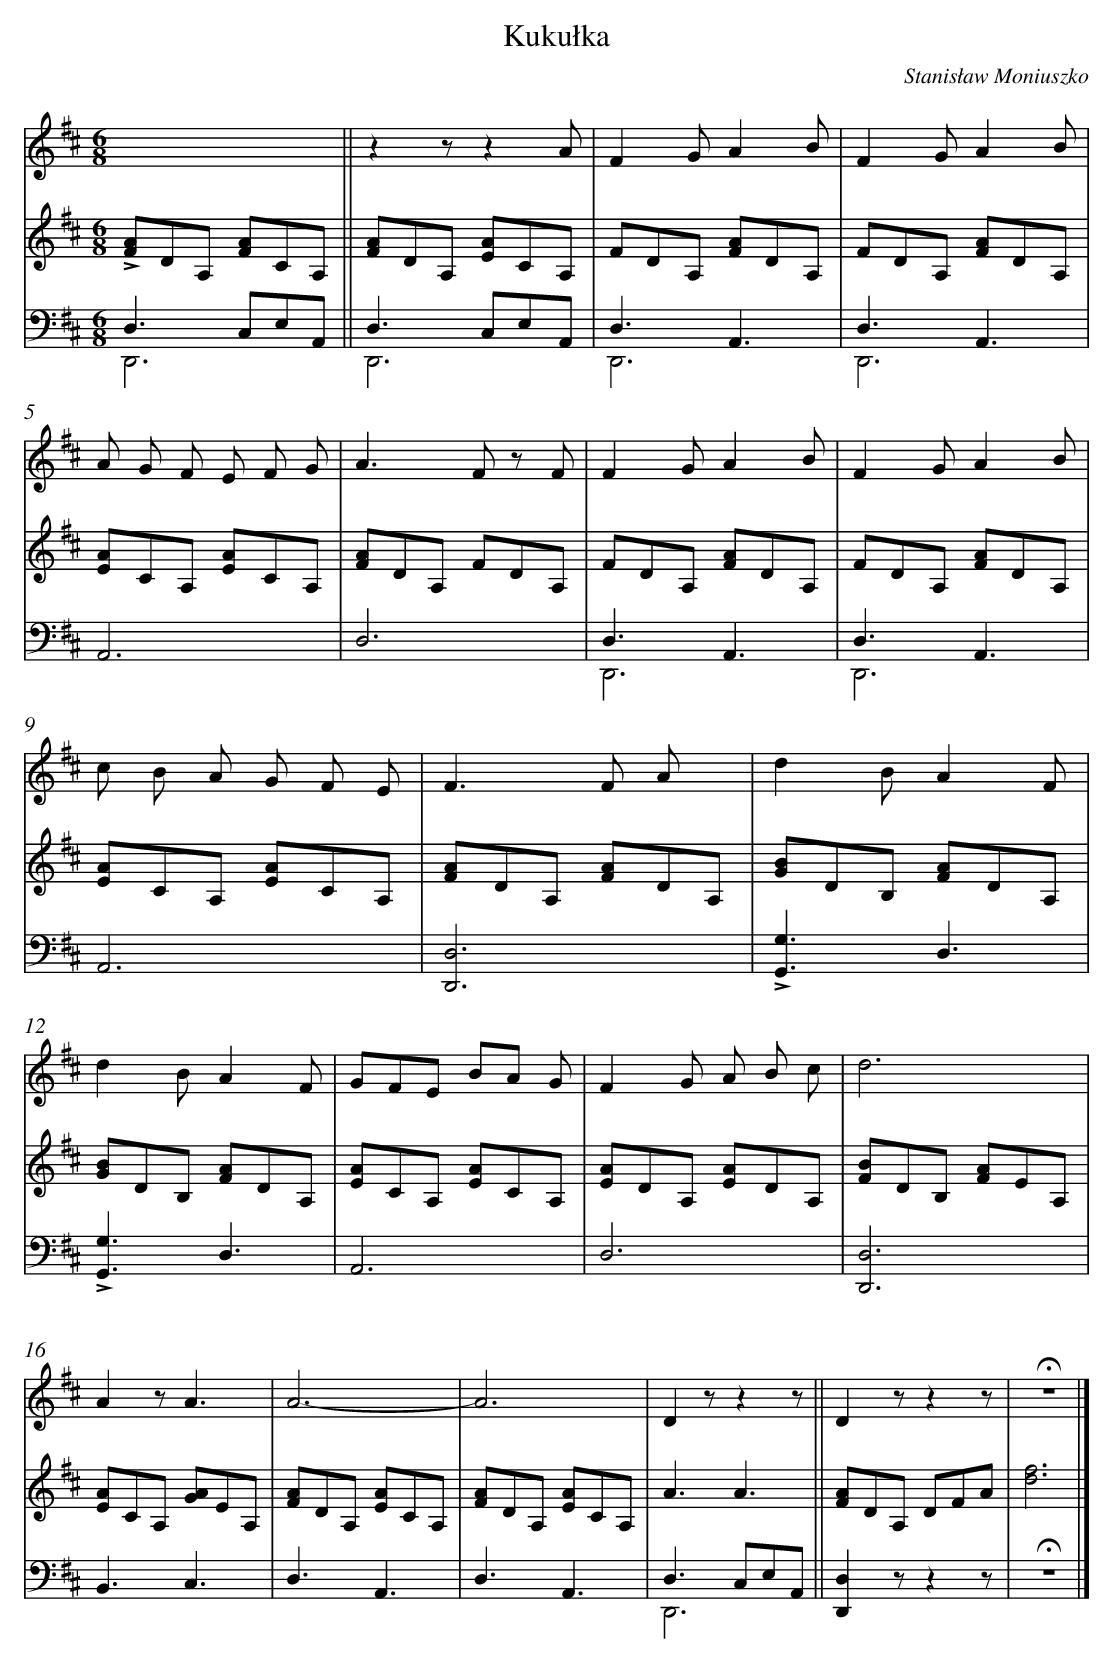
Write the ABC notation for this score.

X:1
T: Kukułka
C: Stanisław Moniuszko
L: 1/8
M: 6/8
V: 1 clef=treble
V: 2 clef=treble
V: 3 clef=bass
K: D
[V:1] x6 ||
[V:2] !accent![FA]DA, [FA]CA, ||
[V:3] D,2>C,2E,A,, & D,,6 ||
[V:1] z2zz2A |
[V:2] [FA]DA, [EA]CA, |
[V:3] D,2>C,2E,A,, & D,,6 |
[V:1] F2GA2B |
[V:2] FDA, [FA]DA, |
[V:3] D,3A,,3 & D,,6 |
[V:1] F2GA2B |
[V:2] FDA, [FA]DA, |
[V:3] D,3A,,3 & D,,6 |
[V:1] A G F E F G |
[V:2] [EA]CA, [EA]CA, |
[V:3] A,,6 |
[V:1] A2>F2 z F |
[V:2] [FA]DA, FDA, |
[V:3] D,6 |
[V:1] F2GA2B |
[V:2] FDA, [FA]DA, |
[V:3] D,3A,,3 & D,,6 |
[V:1] F2GA2B |
[V:2] FDA, [FA]DA, |
[V:3] D,3A,,3 & D,,6 |
[V:1] c B A G F E |
[V:2] [EA]CA, [EA]CA, |
[V:3] A,,6 |
[V:1] F2>F2 A x |
[V:2] [FA]DA, [FA]DA, |
[V:3] [D,,6D,6] |
[V:1] d2BA2F |
[V:2] [GB]DB, [FA]DA, |
[V:3] !accent![G,,3G,3]D,3 |
[V:1] d2BA2F |
[V:2] [GB]DB, [FA]DA, |
[V:3] !accent![G,,3G,3]D,3 |
[V:1] GFE BA G |
[V:2] [EA]CA, [EA]CA, |
[V:3] A,,6 |
[V:1] F2G A B c |
[V:2] [EA]DA, [EA]DA, |
[V:3] D,6 |
[V:1] d6 |
[V:2] [FB]DB, [FA]EA, |
[V:3] [D,,6D,6] |
[V:1] A2zA3 |
[V:2] [EA]CA, [GA]EA, |
[V:3] B,,3C,3 |
[V:1] A6- |
[V:2] [FA]DA, [EA]CA, |
[V:3] D,3A,,3 |
[V:1] A6 |
[V:2] [FA]DA, [EA]CA, |
[V:3] D,3A,,3 |
[V:1] D2zz2z ||
[V:2] A3A3 ||
[V:3] D,2>C,2E,A,, & D,,6 ||
[V:1] D2zz2z |
[V:2] [FA]DA, DFA |
[V:3] [D,,2D,2]zz2z |
[V:1] !fermata!z6 |]
[V:2] [d6f6] |]
[V:3] !fermata!z6 |]
